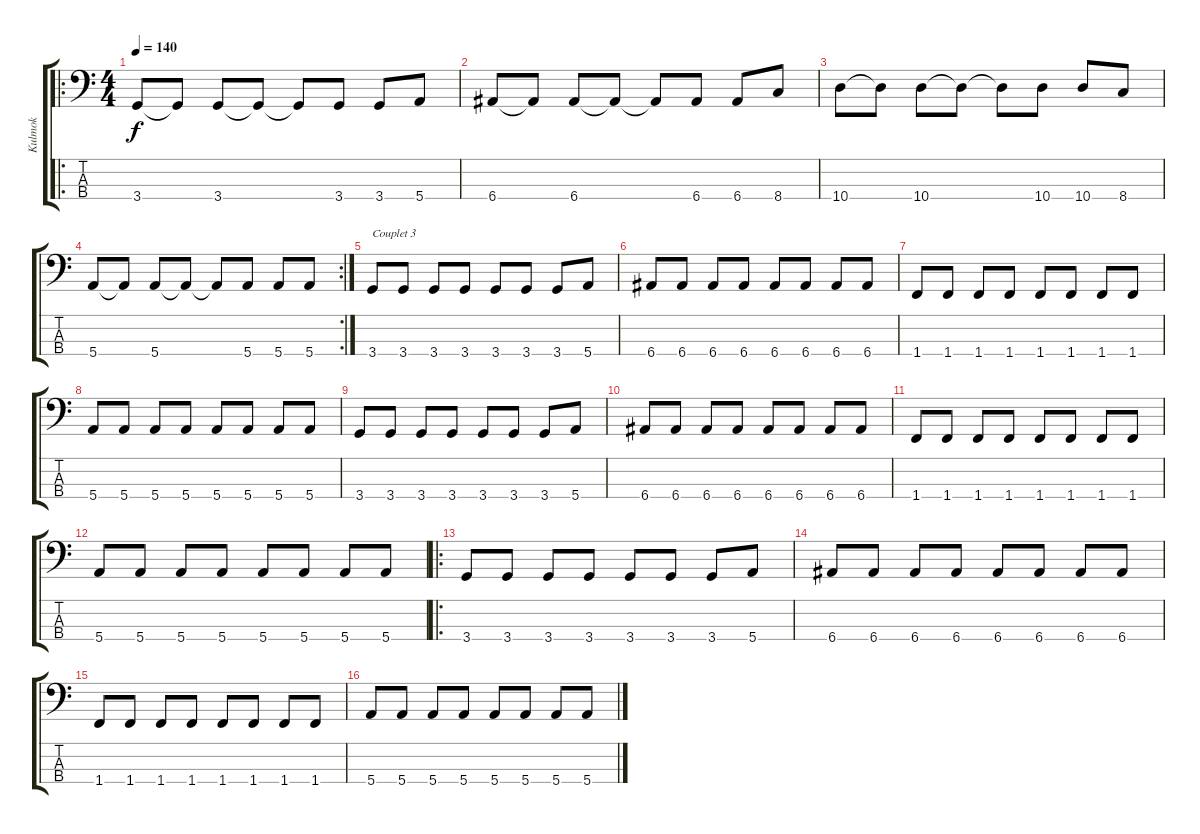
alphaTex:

\track ("Kulmok" "Kulmok") {instrument electricbassfinger}
\staff {score tabs}
\tuning (G2 D2 A1 E1) {hide}
\ro
\ts (4 4)
\tempo 140
\clef f4
\ks c
3.4.8{dy f} 3.4{t}.8 3.4.8 3.4{t}.8 3.4{t}.8 3.4.8 3.4.8 5.4.8 |
6.4.8 6.4{t}.8 6.4.8 6.4{t}.8 6.4{t}.8 6.4.8 6.4.8 8.4.8 |
10.4.8 10.4{t}.8 10.4.8 10.4{t}.8 10.4{t}.8 10.4.8 10.4.8 8.4.8 |
\rc 2
5.4.8 5.4{t}.8 5.4.8 5.4{t}.8 5.4{t}.8 5.4.8 5.4.8 5.4.8 |
3.4.8{txt "Couplet 3"} 3.4.8 3.4.8 3.4.8 3.4.8 3.4.8 3.4.8 5.4.8 |
6.4.8 6.4.8 6.4.8 6.4.8 6.4.8 6.4.8 6.4.8 6.4.8 |
1.4.8 1.4.8 1.4.8 1.4.8 1.4.8 1.4.8 1.4.8 1.4.8 |
5.4.8 5.4.8 5.4.8 5.4.8 5.4.8 5.4.8 5.4.8 5.4.8 |
3.4.8 3.4.8 3.4.8 3.4.8 3.4.8 3.4.8 3.4.8 5.4.8 |
6.4.8 6.4.8 6.4.8 6.4.8 6.4.8 6.4.8 6.4.8 6.4.8 |
1.4.8 1.4.8 1.4.8 1.4.8 1.4.8 1.4.8 1.4.8 1.4.8 |
5.4.8 5.4.8 5.4.8 5.4.8 5.4.8 5.4.8 5.4.8 5.4.8 |
\ro
3.4.8 3.4.8 3.4.8 3.4.8 3.4.8 3.4.8 3.4.8 5.4.8 |
6.4.8 6.4.8 6.4.8 6.4.8 6.4.8 6.4.8 6.4.8 6.4.8 |
1.4.8 1.4.8 1.4.8 1.4.8 1.4.8 1.4.8 1.4.8 1.4.8 |
5.4.8 5.4.8 5.4.8 5.4.8 5.4.8 5.4.8 5.4.8 5.4.8
